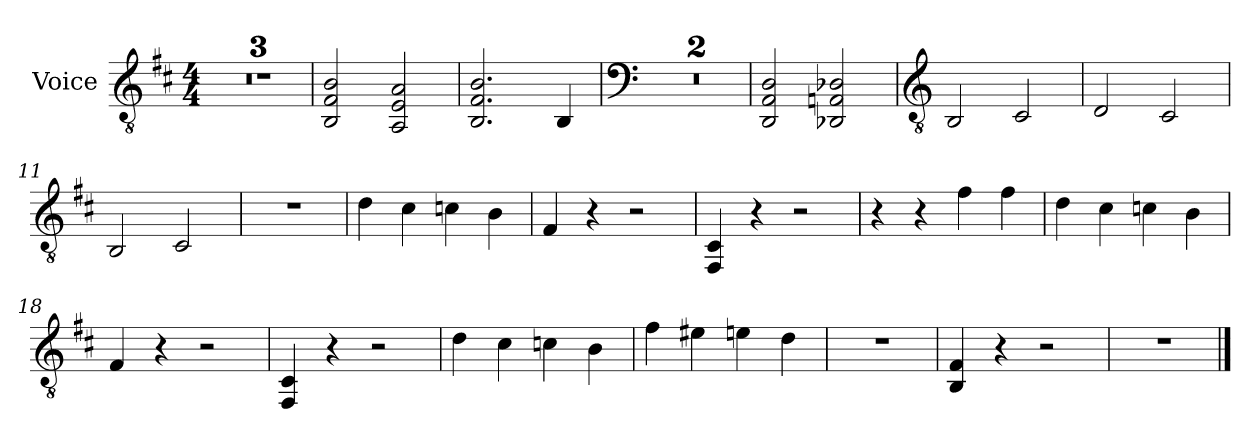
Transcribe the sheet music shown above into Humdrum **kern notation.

**kern
*part1
*staff1
*I"Voice
*I'Voice
*clefGv2
*k[f#c#]
*M4/4
=1
1r
=2
1r
=3
1r
=4
2BB/ 2F#/ 2B/
2AA/ 2E/ 2A/
=5
2.BB/ 2.F#/ 2.B/
4BB/
=6
*clefF4
1r
=7
1r
=8
2DD/ 2AA/ 2D/
2DD-X/ 2AAn/ 2D-X/
!!LO:LB:g=z
=9
*clefGv2
2BB/
2C#/
=10
2D/
2C#/
=11
2BB/
2C#/
=12
1r
=13
4d\
4c#\
4cn\
4B\
=14
4F#/
4r
2rc
=15
4FF#/ 4C#/
4r
2rc
=16
4r
4r
4f#\
4f#\
=17
4d\
4c#\
4cn\
4B\
!!LO:LB:g=z
=18
4F#/
4r
2rc
=19
4FF#/ 4C#/
4r
2rc
=20
4d\
4c#\
4cn\
4B\
=21
4f#\
4e#X\
4en\
4d\
=22
1r
=23
4BB/ 4F#/
4r
2rc
=24
1rd
==
*-
